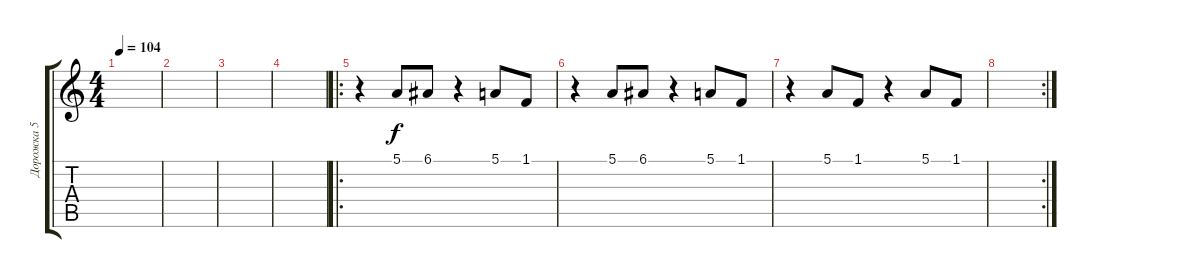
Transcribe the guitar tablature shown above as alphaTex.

\track ("Дорожка 5" "Дорожка 5") {instrument tuba}
\staff {score tabs}
\tuning (E4 B3 G3 D3 A2 E2) {hide}
\ts (4 4)
\tempo 104
\clef g2
\ks c
|
|
|
|
\ro
r.4 5.1.8 6.1.8 r.4 5.1.8 1.1.8 |
r.4 5.1.8 6.1.8 r.4 5.1.8 1.1.8 |
r.4 5.1.8 1.1.8 r.4 5.1.8 1.1.8 |
\rc 2
